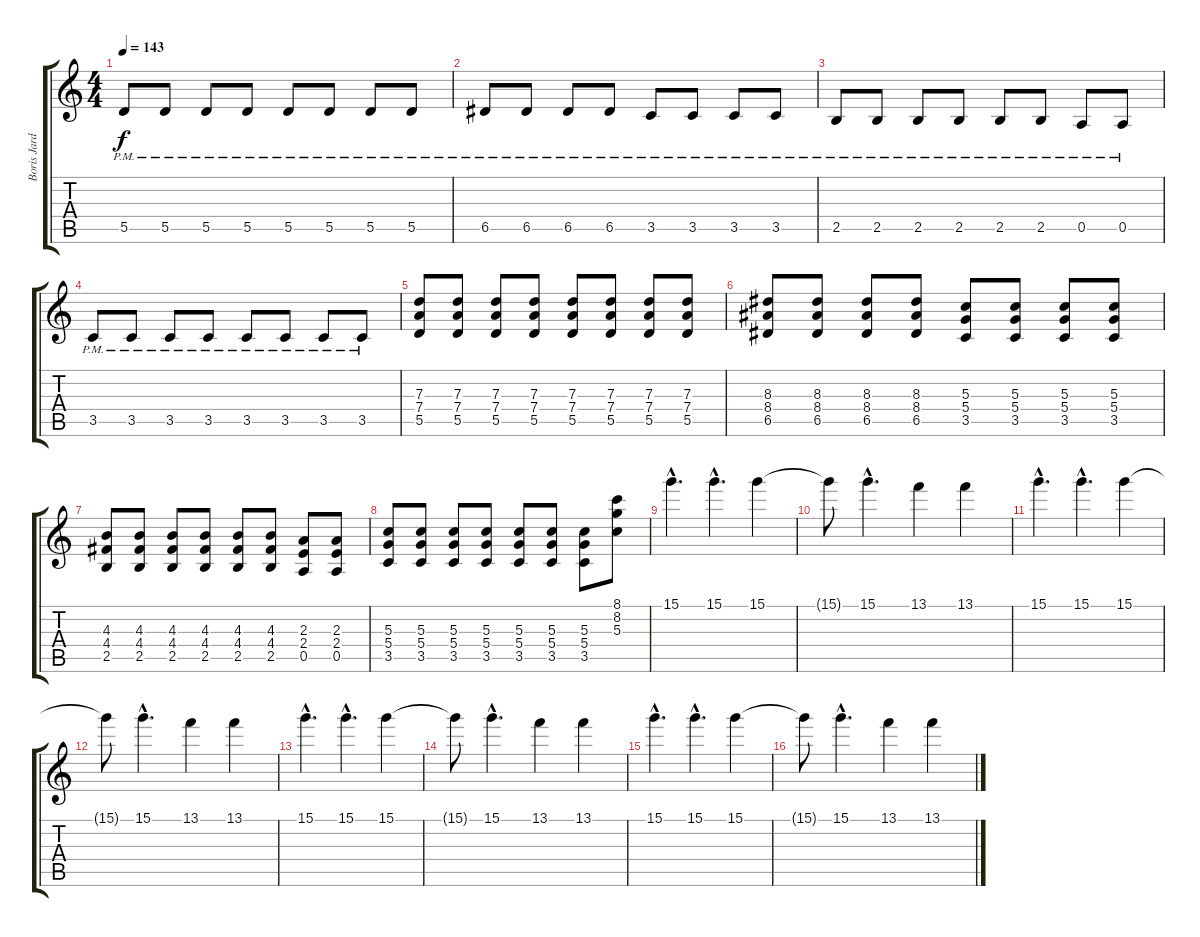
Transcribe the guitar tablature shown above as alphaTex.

\track ("Boris Jardel" "Boris Jard") {instrument distortionguitar}
\staff {score tabs}
\tuning (E4 B3 G3 D3 A2 E2) {hide}
\ts (4 4)
\tempo 143
\clef g2
\ks c
5.5{pm}.8{dy f} 5.5{pm}.8 5.5{pm}.8 5.5{pm}.8 5.5{pm}.8 5.5{pm}.8 5.5{pm}.8 5.5{pm}.8 |
6.5{pm}.8 6.5{pm}.8 6.5{pm}.8 6.5{pm}.8 3.5{pm}.8 3.5{pm}.8 3.5{pm}.8 3.5{pm}.8 |
2.5{pm}.8 2.5{pm}.8 2.5{pm}.8 2.5{pm}.8 2.5{pm}.8 2.5{pm}.8 0.5{pm}.8 0.5{pm}.8 |
3.5{pm}.8 3.5{pm}.8 3.5{pm}.8 3.5{pm}.8 3.5{pm}.8 3.5{pm}.8 3.5{pm}.8 3.5{pm}.8 |
(7.3 7.4 5.5).8 (7.3 7.4 5.5).8 (7.3 7.4 5.5).8 (7.3 7.4 5.5).8 (7.3 7.4 5.5).8 (7.3 7.4 5.5).8 (7.3 7.4 5.5).8 (7.3 7.4 5.5).8 |
(8.3 8.4 6.5).8 (8.3 8.4 6.5).8 (8.3 8.4 6.5).8 (8.3 8.4 6.5).8 (5.3 5.4 3.5).8 (5.3 5.4 3.5).8 (5.3 5.4 3.5).8 (5.3 5.4 3.5).8 |
(4.3 4.4 2.5).8 (4.3 4.4 2.5).8 (4.3 4.4 2.5).8 (4.3 4.4 2.5).8 (4.3 4.4 2.5).8 (4.3 4.4 2.5).8 (2.3 2.4 0.5).8 (2.3 2.4 0.5).8 |
(5.3 5.4 3.5).8 (5.3 5.4 3.5).8 (5.3 5.4 3.5).8 (5.3 5.4 3.5).8 (5.3 5.4 3.5).8 (5.3 5.4 3.5).8 (5.3 5.4 3.5).8 (8.1 8.2 5.3).8 |
15.1{hac}.4{d} 15.1{hac}.4{d} 15.1.4 |
15.1{t}.8 15.1{hac}.4{d} 13.1.4 13.1.4 |
15.1{hac}.4{d} 15.1{hac}.4{d} 15.1.4 |
15.1{t}.8 15.1{hac}.4{d} 13.1.4 13.1.4 |
15.1{hac}.4{d} 15.1{hac}.4{d} 15.1.4 |
15.1{t}.8 15.1{hac}.4{d} 13.1.4 13.1.4 |
15.1{hac}.4{d} 15.1{hac}.4{d} 15.1.4 |
15.1{t}.8 15.1{hac}.4{d} 13.1.4 13.1.4
